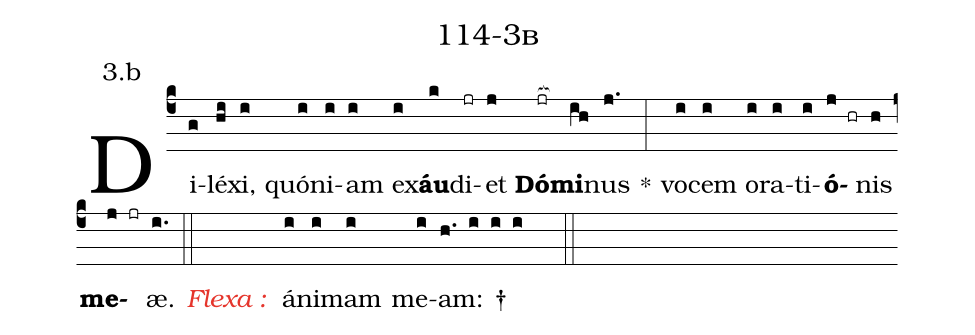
name: 114-3b;
annotation: 3.b;
%%
(c4)Di(g)lé(hi)xi,(i) quón(i)i(i)am(i) ex(i)<b>áu</b>(k)di(jr)et(j) <b>Dó</b>(jr[ocb:1{])<b>mi</b>(ih[ocb:0}])nus(j.) <sp>*</sp>(:) vo(i)cem(i) o(i)ra(i)ti(i)<b>ó</b>(j hr)nis(h) <b>me</b>(j jr)æ.(i.) (::)
<i><c>Flexa :</c></i>(    )  á(i)ni(i)mam(i) me(i)am: †(h. i i i  ::)
